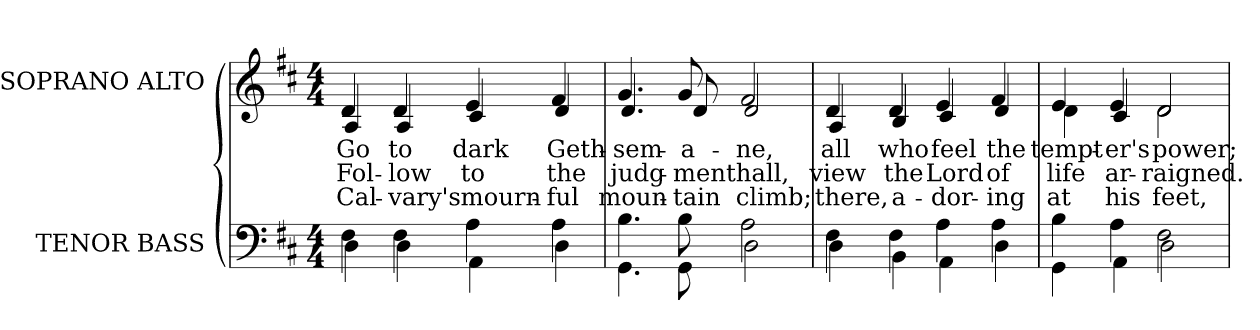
**kern	**kern	**text	**text	**text
*part2	*part1	*part1	*part1	*part1
*staff2	*staff1	*staff1	*staff1	*staff1
*I"TENOR BASS	*I"SOPRANO ALTO	*	*	*
*I'T. B.	*I'S. A.	*	*	*
!!LO:PB:g=z
*clefF4	*clefG2	*	*	*
*k[f#c#]	*k[f#c#]	*	*	*
*D:	*D:	*	*	*
*M4/4	*M4/4	*	*	*
=	=	=	=	=
*^	*	*	*	*
!	!	!LO:TX:b:cj:t=1	!	!	!
!	!	!LO:TX:b:cj:t=2	!	!	!
!	!	!LO:TX:b:cj:t=3	!	!	!
!	!	!	!LO:LY:b:color=#000000	!LO:LY:b:color=#000000	!LO:LY:b:color=#000000
*	*	*^	*	*	*
4F#i\	4Di\	4di/	4Ai/	Go	Fol-	Cal-
!	!	!	!	!LO:LY:b:color=#000000	!LO:LY:b:color=#000000	!LO:LY:b:color=#000000
4F#i\	4Di\	4di/	4Ai/	to	-low	-vary's
!	!	!	!	!LO:LY:b:color=#000000	!LO:LY:b:color=#000000	!LO:LY:b:color=#000000
4Ai\	4AAi\	4ei/	4c#i/	dark	to	mourn-
!	!	!	!	!LO:LY:b:color=#000000	!LO:LY:b:color=#000000	!LO:LY:b:color=#000000
4Ai\	4Di\	4f#i/	4di/	Geth-	the	-ful
=1	=1	=1	=1	=1	=1	=1
!	!	!	!	!LO:LY:b:color=#000000	!LO:LY:b:color=#000000	!LO:LY:b:color=#000000
4.Bi\	4.GGi\	4.gi/	4.di/	-sem-	judg-	moun-
!	!	!	!	!LO:LY:b:color=#000000	!LO:LY:b:color=#000000	!LO:LY:b:color=#000000
8Bi\	8GGi\	8gi/	8di/	-a-	-ment	-tain
!	!	!	!	!LO:LY:b:color=#000000	!LO:LY:b:color=#000000	!LO:LY:b:color=#000000
2Ai\	2Di\	2f#i/	2di/	-ne,	hall,	climb;
=2	=2	=2	=2	=2	=2	=2
!	!	!	!	!LO:LY:b:color=#000000	!LO:LY:b:color=#000000	!LO:LY:b:color=#000000
4F#i\	4Di\	4di/	4Ai/	all	view	there,
!	!	!	!	!LO:LY:b:color=#000000	!LO:LY:b:color=#000000	!LO:LY:b:color=#000000
4F#i\	4BBi\	4di/	4Bi/	who	the	a-
!	!	!	!	!LO:LY:b:color=#000000	!LO:LY:b:color=#000000	!LO:LY:b:color=#000000
4Ai\	4AAi\	4ei/	4c#i/	feel	Lord	-dor-
!	!	!	!	!LO:LY:b:color=#000000	!LO:LY:b:color=#000000	!LO:LY:b:color=#000000
4Ai\	4Di\	4f#i/	4di/	the	of	-ing
=3	=3	=3	=3	=3	=3	=3
!	!	!	!	!LO:LY:b:color=#000000	!LO:LY:b:color=#000000	!LO:LY:b:color=#000000
4Bi\	4GGi\	4ei/	4di\	tempt-	life	at
!	!	!	!	!LO:LY:b:color=#000000	!LO:LY:b:color=#000000	!LO:LY:b:color=#000000
4Ai\	4AAi\	4ei/	4c#i/	-er's	ar-	his
!	!	!	!	!LO:LY:b:color=#000000	!LO:LY:b:color=#000000	!LO:LY:b:color=#000000
2F#i\	2Di\	2di/	2di\	power;	-raigned.	feet,
*v	*v	*	*	*	*	*
*	*v	*v	*	*	*
=	=	=	=	=
*-	*-	*-	*-	*-
